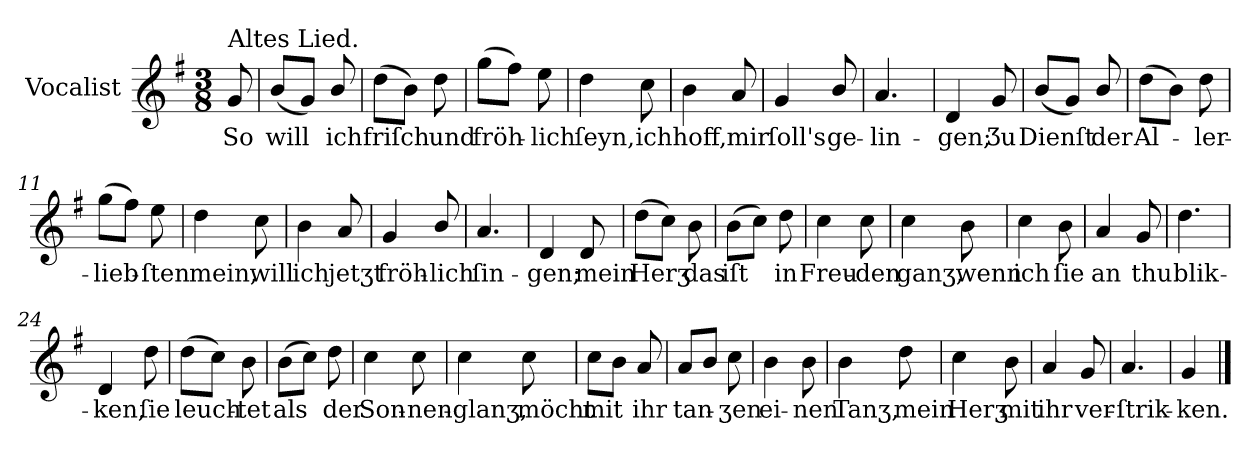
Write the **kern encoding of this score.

**kern	**text
*part1	*part1
*staff1	*staff1
*I"Vocalist	*
*k[f#]	*
*G:	*
*M3/8	*
=	=
!LO:TX:a:t=Altes Lied.	!
8g	So
=1	=1
(8bL	will
8gJ)	.
8b/	ich
=2	=2
(8ddL	friſch
8bJ)	.
8dd	und
=3	=3
(8ggL	fröh-
8ff#J)	.
8ee	-lich
=4	=4
4dd	ſeyn,
8cc	ich
=5	=5
4b	hoff,
8a	mir
=6	=6
4g	ſoll's
8b/	ge-
=7	=7
4.a	-lin-
=8	=8
4d	-gen;
8g	Ʒu
=9	=9
(8bL	Dienſt
8gJ)	.
8b/	der
=10	=10
(8ddL	Al-
8bJ)	.
8dd	-ler-
=11	=11
(8ggL	-lieb-
8ff#J)	.
8ee	-ſten
=12	=12
4dd	mein,
8cc	will
=13	=13
4b	ich
8a	jetʒt
=14	=14
4g	fröh-
8b/	-lich
=15	=15
4.a	ſin-
=16	=16
4d	-gen;
8d	mein
=17	=17
(8ddL	Herʒ
8ccJ)	.
8b	das
=18	=18
(8bL	iſt
8ccJ)	.
8dd	in
=19	=19
4cc	Freu-
8cc	-den
=20	=20
4cc	ganʒ,
8b	wenn
=21	=21
4cc	ich
8b	ſie
=22	=22
4a	an
8g	thu
=23	=23
4.dd	blik-
=24	=24
4d	-ken,
8dd	ſie
=25	=25
(8ddL	leuch-
8ccJ)	.
8b	-tet
=26	=26
(8bL	als
8ccJ)	.
8dd	der
=27	=27
4cc	Son-
8cc	-nen-
=28	=28
4cc	-glanʒ,
8cc	möcht
=29	=29
8ccL	mit
8bJ	.
8a	ihr
=30	=30
8aL	tan-
8bJ	.
8cc	-ʒen
=31	=31
4b	ei-
8b	-nen
=32	=32
4b	Tanʒ,
8dd	mein
=33	=33
4cc	Herʒ
8b	mit
=34	=34
4a	ihr
8g	ver-
=35	=35
4.a	-ſtrik-
=36	=36
4g	-ken.
==	==
*-	*-
